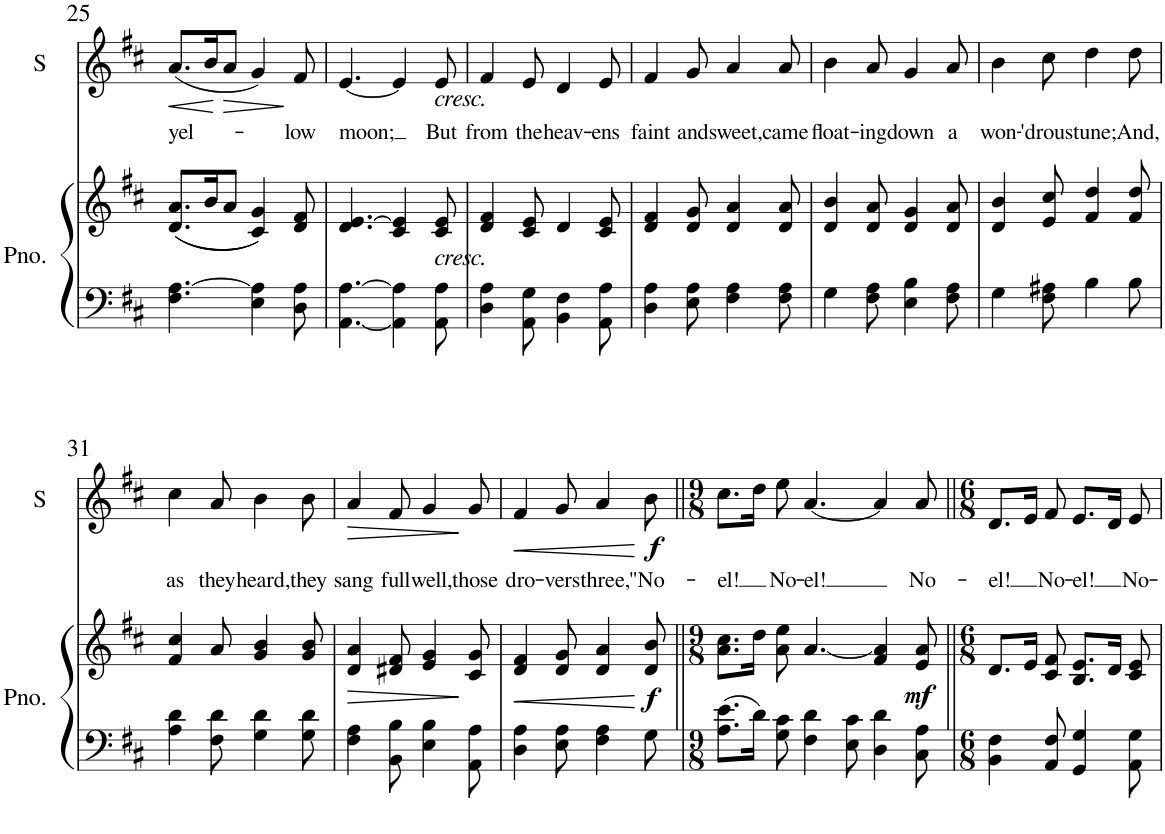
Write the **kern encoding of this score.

**kern	**kern	**dynam	**kern	**text	**dynam
*part2	*part2	*part2	*part1	*part1	*part1
*staff3	*staff2	*staff2/3	*staff1	*staff1	*staff1
*I"Piano	*	*	*I"Soprano	*	*
*I'Pno.	*	*	*I'S	*	*
!!LO:PB:g=z
*clefF4	*clefG2	*	*clefG2	*	*
*k[f#c#]	*k[f#c#]	*	*k[f#c#]	*	*
*M6/8	*M6/8	*	*M6/8	*	*
=25	=25	=25	=25	=25	=25
!	!	!	!	!LO:LY:b	!LO:HP:b
4.F#\ [4.A\	((8.d/ 8.a/L	.	(8.a/L	yel-	<
.	16b/K	.	16b/K	.	.
!	!	!	!	!	!LO:HP:n=1:b
.	8a/J	.	8a/J	.	[ >
4E\ 4A\]	4c#/ 4g/))	.	4g/)	.	.
!	!	!	!	!LO:LY:b	!
8D\ 8A\	8d/ 8f#/	.	8f#/	-low	]
=26	=26	=26	=26	=26	=26
!	!	!	!	!LO:LY:b	!
[4.AA\ [4.A\	4.d/ [4.e/	.	[4.e/	moon;	.
4AA\] 4A\]	4c#/ 4e/]	.	4e/]	.	.
!	!	!	!LO:TX:b:i:t=cresc.	!	!
!	!LO:TX:b:i:t=cresc.	!	!	!	!
!	!	!	!	!LO:LY:b	!
8AA\ 8A\	8c#/ 8e/	.	8e/	But	.
=27	=27	=27	=27	=27	=27
!	!	!	!	!LO:LY:b	!
4D\ 4A\	4d/ 4f#/	.	4f#/	from	.
!	!	!	!	!LO:LY:b	!
8AA\ 8G\	8c#/ 8e/	.	8e/	the	.
!	!	!	!	!LO:LY:b	!
4BB\ 4F#\	4d/	.	4d/	heav-	.
!	!	!	!	!LO:LY:b	!
8AA\ 8A\	8c#/ 8e/	.	8e/	-ens	.
=28	=28	=28	=28	=28	=28
!	!	!	!	!LO:LY:b	!
4D\ 4A\	4d/ 4f#/	.	4f#/	faint	.
!	!	!	!	!LO:LY:b	!
8E\ 8A\	8d/ 8g/	.	8g/	and	.
!	!	!	!	!LO:LY:b	!
4F#\ 4A\	4d/ 4a/	.	4a/	sweet,	.
!	!	!	!	!LO:LY:b	!
8F#\ 8A\	8d/ 8a/	.	8a/	came	.
=29	=29	=29	=29	=29	=29
!	!	!	!	!LO:LY:b	!
4G\	4d/ 4b/	.	4b\	float-	.
!	!	!	!	!LO:LY:b	!
8F#\ 8A\	8d/ 8a/	.	8a/	-ing	.
!	!	!	!	!LO:LY:b	!
4E\ 4B\	4d/ 4g/	.	4g/	down	.
!	!	!	!	!LO:LY:b	!
8F#\ 8A\	8d/ 8a/	.	8a/	a	.
=30	=30	=30	=30	=30	=30
!	!	!	!	!LO:LY:b	!
4G\	4d/ 4b/	.	4b\	won-	.
!	!	!	!	!LO:LY:b	!
8F#\ 8A#X\	8e/ 8cc#/	.	8cc#\	-'drous	.
!	!	!	!	!LO:LY:b	!
4B\	4f#/ 4dd/	.	4dd\	tune;	.
!	!	!	!	!LO:LY:b	!
8B\	8f#/ 8dd/	.	8dd\	And,	.
!!LO:LB:g=z
=31	=31	=31	=31	=31	=31
!	!	!	!	!LO:LY:b	!
4A\ 4d\	4f#/ 4cc#/	.	4cc#\	as	.
!	!	!	!	!LO:LY:b	!
8F#\ 8d\	8a/	.	8a/	they	.
!	!	!	!	!LO:LY:b	!
4G\ 4d\	4g/ 4b/	.	4b\	heard,	.
!	!	!	!	!LO:LY:b	!
8G\ 8d\	8g/ 8b/	.	8b\	they	.
=32	=32	=32	=32	=32	=32
!	!	!LO:HP:b	!	!LO:LY:b	!LO:HP:b
4F#\ 4A\	4d/ 4a/	>	4a/	sang	>
!	!	!	!	!LO:LY:b	!
8BB\ 8B\	8d#X/ 8f#/	.	8f#/	full	.
!	!	!	!	!LO:LY:b	!
4E\ 4B\	4e/ 4g/	.	4g/	well,	.
!	!	!	!	!LO:LY:b	!
8AA\ 8A\	8c#/ 8g/	]	8g/	those	]
=33	=33	=33	=33	=33	=33
!	!	!LO:HP:b	!	!LO:LY:b	!LO:HP:b
4D\ 4A\	4d/ 4f#/	<	4f#/	dro-	<
!	!	!	!	!LO:LY:b	!
8E\ 8A\	8d/ 8g/	.	8g/	-vers	.
!	!	!	!	!LO:LY:b	!
4F#\ 4A\	4d/ 4a/	.	4a/	three,	.
!	!	!LO:DY:n=1:b	!	!LO:LY:b	!LO:DY:n=1:b
8G\	8d/ 8b/	[ f	8b\	"No-	[ f
=34||	=34||	=34||	=34||	=34||	=34||
*M9/8	*M9/8	*	*M9/8	*	*
!	!	!	!	!LO:LY:b	!
8.A\ 8.e\L	8.a\ 8.cc#\L	.	8.cc#\L	-el!	.
16d\Jk	16dd\Jk	.	16dd\Jk	.	.
!	!	!	!	!LO:LY:b	!
8G\ 8c#\	8a\ 8ee\	.	8ee\	No-	.
!	!	!	!	!LO:LY:b	!
4F#\ 4d\	[4.a/	.	[4.a/	-el!	.
8E\ 8c#\	.	.	.	.	.
4D\ 4d\	4f#/ 4a/]	.	4a/]	.	.
!	!	!LO:DY:b	!	!LO:LY:b	!
8C#\ 8A\	8e/ 8a/	mf	8a/	No-	.
=35||	=35||	=35||	=35||	=35||	=35||
*M6/8	*M6/8	*	*M6/8	*	*
!	!	!	!	!LO:LY:b	!
4BB\ 4F#\	8.d/L	.	8.d/L	-el!	.
.	16e/Jk	.	16e/Jk	.	.
!	!	!	!	!LO:LY:b	!
8AA/ 8F#/	8c#/ 8f#/	.	8f#/	No-	.
!	!	!	!	!LO:LY:b	!
4GG/ 4G/	8.B/ 8.e/L	.	8.e/L	-el!	.
.	16d/Jk	.	16d/Jk	.	.
!	!	!	!	!LO:LY:b	!
8AA\ 8G\	8c#/ 8e/	.	8e/	No-	.
=	=	=	=	=	=
*-	*-	*-	*-	*-	*-
